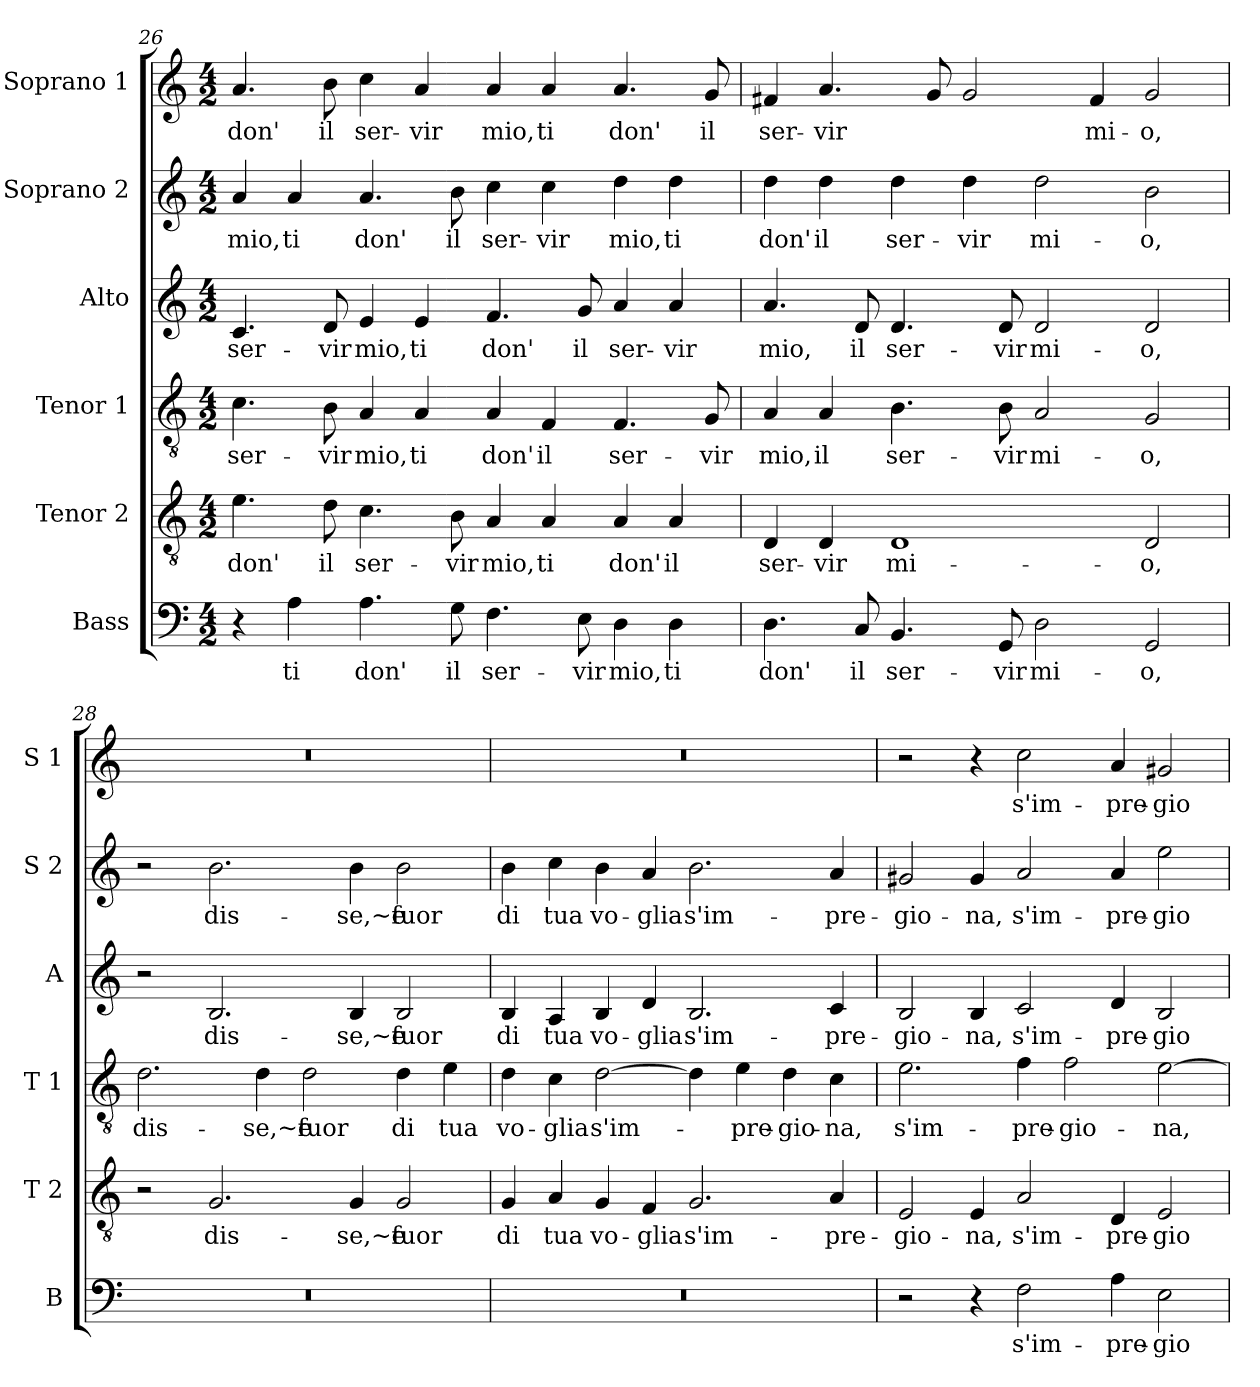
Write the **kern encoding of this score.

**kern	**text	**kern	**text	**kern	**text	**kern	**text	**kern	**text	**kern	**text
*part6	*part6	*part5	*part5	*part4	*part4	*part3	*part3	*part2	*part2	*part1	*part1
*staff6	*staff6	*staff5	*staff5	*staff4	*staff4	*staff3	*staff3	*staff2	*staff2	*staff1	*staff1
*I"Bass	*	*I"Tenor 2	*	*I"Tenor 1	*	*I"Alto	*	*I"Soprano 2	*	*I"Soprano 1	*
*I'B	*	*I'T 2	*	*I'T 1	*	*I'A	*	*I'S 2	*	*I'S 1	*
*clefF4	*	*clefGv2	*	*clefGv2	*	*clefG2	*	*clefG2	*	*clefG2	*
*k[]	*	*k[]	*	*k[]	*	*k[]	*	*k[]	*	*k[]	*
*C:	*	*C:	*	*C:	*	*C:	*	*C:	*	*C:	*
*M4/2	*	*M4/2	*	*M4/2	*	*M4/2	*	*M4/2	*	*M4/2	*
=26	=26	=26	=26	=26	=26	=26	=26	=26	=26	=26	=26
!	!	!	!LO:LY:b	!	!LO:LY:b	!	!LO:LY:b	!	!LO:LY:b	!	!LO:LY:b
4r	.	4.e\	don'	4.c\	ser-	4.c/	ser-	4a/	mio,	4.a/	don'
!	!LO:LY:b	!	!	!	!	!	!	!	!LO:LY:b	!	!
4A\	ti	.	.	.	.	.	.	4a/	ti	.	.
!	!	!	!LO:LY:b	!	!LO:LY:b	!	!LO:LY:b	!	!	!	!LO:LY:b
.	.	8d\	il	8B\	-vir	8d/	-vir	.	.	8b\	il
!	!LO:LY:b	!	!LO:LY:b	!	!LO:LY:b	!	!LO:LY:b	!	!LO:LY:b	!	!LO:LY:b
4.A\	don'	4.c\	ser-	4A/	mio,	4e/	mio,	4.a/	don'	4cc\	ser-
!	!	!	!	!	!LO:LY:b	!	!LO:LY:b	!	!	!	!LO:LY:b
.	.	.	.	4A/	ti	4e/	ti	.	.	4a/	-vir
!	!LO:LY:b	!	!LO:LY:b	!	!	!	!	!	!LO:LY:b	!	!
8G\	il	8B\	-vir	.	.	.	.	8b\	il	.	.
!	!LO:LY:b	!	!LO:LY:b	!	!LO:LY:b	!	!LO:LY:b	!	!LO:LY:b	!	!LO:LY:b
4.F\	ser-	4A/	mio,	4A/	don'	4.f/	don'	4cc\	ser-	4a/	mio,
!	!	!	!LO:LY:b	!	!LO:LY:b	!	!	!	!LO:LY:b	!	!LO:LY:b
.	.	4A/	ti	4F/	il	.	.	4cc\	-vir	4a/	ti
!	!LO:LY:b	!	!	!	!	!	!LO:LY:b	!	!	!	!
8E\	-vir	.	.	.	.	8g/	il	.	.	.	.
!	!LO:LY:b	!	!LO:LY:b	!	!LO:LY:b	!	!LO:LY:b	!	!LO:LY:b	!	!LO:LY:b
4D\	mio,	4A/	don'	4.F/	ser-	4a/	ser-	4dd\	mio,	4.a/	don'
!	!LO:LY:b	!	!LO:LY:b	!	!	!	!LO:LY:b	!	!LO:LY:b	!	!
4D\	ti	4A/	il	.	.	4a/	-vir	4dd\	ti	.	.
!	!	!	!	!	!LO:LY:b	!	!	!	!	!	!LO:LY:b
.	.	.	.	8G/	-vir	.	.	.	.	8g/	il
!!LO:LB:g=z
=27	=27	=27	=27	=27	=27	=27	=27	=27	=27	=27	=27
!	!LO:LY:b	!	!LO:LY:b	!	!LO:LY:b	!	!LO:LY:b	!	!LO:LY:b	!	!LO:LY:b
4.D\	don'	4D/	ser-	4A/	mio,	4.a/	mio,	4dd\	don'	4f#X/	ser-
!	!	!	!LO:LY:b	!	!LO:LY:b	!	!	!	!LO:LY:b	!	!LO:LY:b
.	.	4D/	-vir	4A/	il	.	.	4dd\	il	4.a/	-vir
!	!LO:LY:b	!	!	!	!	!	!LO:LY:b	!	!	!	!
8C/	il	.	.	.	.	8d/	il	.	.	.	.
!	!LO:LY:b	!	!LO:LY:b	!	!LO:LY:b	!	!LO:LY:b	!	!LO:LY:b	!	!
4.BB/	ser-	1D	mi-	4.B\	ser-	4.d/	ser-	4dd\	ser-	.	.
.	.	.	.	.	.	.	.	.	.	8g/	.
!	!	!	!	!	!	!	!	!	!LO:LY:b	!	!
.	.	.	.	.	.	.	.	4dd\	-vir	2g/	.
!	!LO:LY:b	!	!	!	!LO:LY:b	!	!LO:LY:b	!	!	!	!
8GG/	-vir	.	.	8B\	-vir	8d/	-vir	.	.	.	.
!	!LO:LY:b	!	!	!	!LO:LY:b	!	!LO:LY:b	!	!LO:LY:b	!	!
2D\	mi-	.	.	2A/	mi-	2d/	mi-	2dd\	mi-	.	.
!	!	!	!	!	!	!	!	!	!	!	!LO:LY:b
.	.	.	.	.	.	.	.	.	.	4f#/	mi-
!	!LO:LY:b	!	!LO:LY:b	!	!LO:LY:b	!	!LO:LY:b	!	!LO:LY:b	!	!LO:LY:b
2GG/	-o,	2D/	-o,	2G/	-o,	2d/	-o,	2b\	-o,	2g/	-o,
=28	=28	=28	=28	=28	=28	=28	=28	=28	=28	=28	=28
!	!	!	!	!	!LO:LY:b	!	!	!	!	!	!
0r	.	2r	.	2.d\	dis-	2r	.	2r	.	0r	.
!	!	!	!LO:LY:b	!	!	!	!LO:LY:b	!	!LO:LY:b	!	!
.	.	2.G/	dis-	.	.	2.B/	dis-	2.b\	dis-	.	.
!	!	!	!	!	!LO:LY:b	!	!	!	!	!	!
.	.	.	.	4d\	-se,~e	.	.	.	.	.	.
!	!	!	!	!	!LO:LY:b	!	!	!	!	!	!
.	.	.	.	2d\	fuor	.	.	.	.	.	.
!	!	!	!LO:LY:b	!	!	!	!LO:LY:b	!	!LO:LY:b	!	!
.	.	4G/	-se,~e	.	.	4B/	-se,~e	4b\	-se,~e	.	.
!	!	!	!LO:LY:b	!	!LO:LY:b	!	!LO:LY:b	!	!LO:LY:b	!	!
.	.	2G/	fuor	4d\	di	2B/	fuor	2b\	fuor	.	.
!	!	!	!	!	!LO:LY:b	!	!	!	!	!	!
.	.	.	.	4e\	tua	.	.	.	.	.	.
=29	=29	=29	=29	=29	=29	=29	=29	=29	=29	=29	=29
!	!	!	!LO:LY:b	!	!LO:LY:b	!	!LO:LY:b	!	!LO:LY:b	!	!
0r	.	4G/	di	4d\	vo-	4B/	di	4b\	di	0r	.
!	!	!	!LO:LY:b	!	!LO:LY:b	!	!LO:LY:b	!	!LO:LY:b	!	!
.	.	4A/	tua	4c\	-glia	4A/	tua	4cc\	tua	.	.
!	!	!	!LO:LY:b	!	!LO:LY:b	!	!LO:LY:b	!	!LO:LY:b	!	!
.	.	4G/	vo-	[2d\	s'im-	4B/	vo-	4b\	vo-	.	.
!	!	!	!LO:LY:b	!	!	!	!LO:LY:b	!	!LO:LY:b	!	!
.	.	4F/	-glia	.	.	4d/	-glia	4a/	-glia	.	.
!	!	!	!LO:LY:b	!	!	!	!LO:LY:b	!	!LO:LY:b	!	!
.	.	2.G/	s'im-	4d\]	.	2.B/	s'im-	2.b\	s'im-	.	.
!	!	!	!	!	!LO:LY:b	!	!	!	!	!	!
.	.	.	.	4e\	-pre-	.	.	.	.	.	.
!	!	!	!	!	!LO:LY:b	!	!	!	!	!	!
.	.	.	.	4d\	-gio-	.	.	.	.	.	.
!	!	!	!LO:LY:b	!	!LO:LY:b	!	!LO:LY:b	!	!LO:LY:b	!	!
.	.	4A/	-pre-	4c\	-na,	4c/	-pre-	4a/	-pre-	.	.
!!LO:PB:g=z
=30	=30	=30	=30	=30	=30	=30	=30	=30	=30	=30	=30
!	!	!	!LO:LY:b	!	!LO:LY:b	!	!LO:LY:b	!	!LO:LY:b	!	!
2r	.	2E/	-gio-	2.e\	s'im-	2B/	-gio-	2g#X/	-gio-	2r	.
!	!	!	!LO:LY:b	!	!	!	!LO:LY:b	!	!LO:LY:b	!	!
4r	.	4E/	-na,	.	.	4B/	-na,	4g#/	-na,	4r	.
!	!LO:LY:b	!	!LO:LY:b	!	!LO:LY:b	!	!LO:LY:b	!	!LO:LY:b	!	!LO:LY:b
2F\	s'im-	2A/	s'im-	4f\	-pre-	2c/	s'im-	2a/	s'im-	2cc\	s'im-
!	!	!	!	!	!LO:LY:b	!	!	!	!	!	!
.	.	.	.	2f\	-gio-	.	.	.	.	.	.
!	!LO:LY:b	!	!LO:LY:b	!	!	!	!LO:LY:b	!	!LO:LY:b	!	!LO:LY:b
4A\	-pre-	4D/	-pre-	.	.	4d/	-pre-	4a/	-pre-	4a/	-pre-
!	!LO:LY:b	!	!LO:LY:b	!	!LO:LY:b	!	!LO:LY:b	!	!LO:LY:b	!	!LO:LY:b
2E\	-gio-	2E/	-gio-	[2e\	-na,	2B/	-gio-	2ee\	-gio-	2g#X/	-gio-
=	=	=	=	=	=	=	=	=	=	=	=
*-	*-	*-	*-	*-	*-	*-	*-	*-	*-	*-	*-
